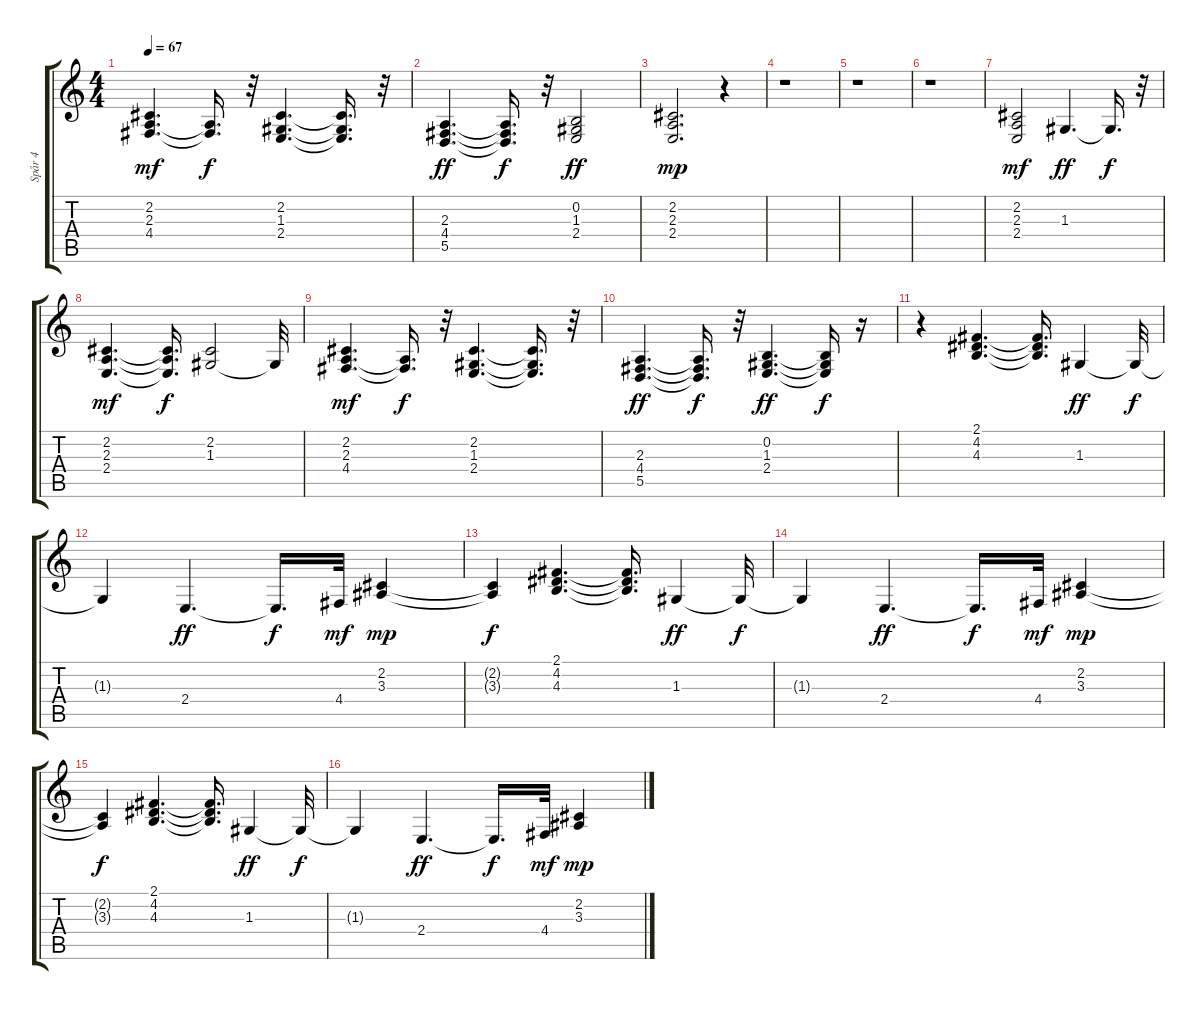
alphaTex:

\track ("Spår 4" "Spår 4") {instrument stringensemble2}
\staff {score tabs}
\tuning (E4 B3 G3 D3 A2 E2) {hide}
\ts (4 4)
\tempo 67
\clef g2
\ks c
(2.2 2.3 4.4).4{d dy mf} (2.3{t} 4.4{t}).16{d dy f} r.32 (2.2 1.3 2.4).4{d} (2.2{t} 1.3{t} 2.4{t}).16{d} r.32 |
(2.3 4.4 5.5).4{d dy ff} (2.3{t} 4.4{t} 5.5{t}).16{d dy f} r.32 (0.2 1.3 2.4).2{dy ff} |
(2.2 2.3 2.4).2{d dy mp} r.4 |
r.1 |
r.1 |
r.1 |
(2.2 2.3 2.4).2{dy mf} 1.3.4{d dy ff} 1.3{t}.16{d dy f} r.32 |
(2.2 2.3 2.4).4{d dy mf} (2.2{t} 2.3{t} 2.4{t}).16{d dy f} (2.2 1.3).2 1.3{t}.32 |
(2.2 2.3 4.4).4{d dy mf} (2.3{t} 4.4{t}).16{d dy f} r.32 (2.2 1.3 2.4).4{d} (2.2{t} 1.3{t} 2.4{t}).16{d} r.32 |
(2.3 4.4 5.5).4{d dy ff} (2.3{t} 4.4{t} 5.5{t}).16{d dy f} r.32 (0.2 1.3 2.4).4{d dy ff} (0.2{t} 1.3{t} 2.4{t}).16{dy f} r.16 |
r.4 (2.1 4.2 4.3).4{d} (2.1{t} 4.2{t} 4.3{t}).16{d} 1.3.4{dy ff} 1.3{t}.32{dy f} |
1.3{t}.4 2.4.4{d dy ff} 2.4{t}.16{d dy f} 4.4.32{dy mf} (2.2 3.3).4{dy mp} |
(2.2{t} 3.3{t}).4{dy f} (2.1 4.2 4.3).4{d} (2.1{t} 4.2{t} 4.3{t}).16{d} 1.3.4{dy ff} 1.3{t}.32{dy f} |
1.3{t}.4 2.4.4{d dy ff} 2.4{t}.16{d dy f} 4.4.32{dy mf} (2.2 3.3).4{dy mp} |
(2.2{t} 3.3{t}).4{dy f} (2.1 4.2 4.3).4{d} (2.1{t} 4.2{t} 4.3{t}).16{d} 1.3.4{dy ff} 1.3{t}.32{dy f} |
1.3{t}.4 2.4.4{d dy ff} 2.4{t}.16{d dy f} 4.4.32{dy mf} (2.2 3.3).4{dy mp}
